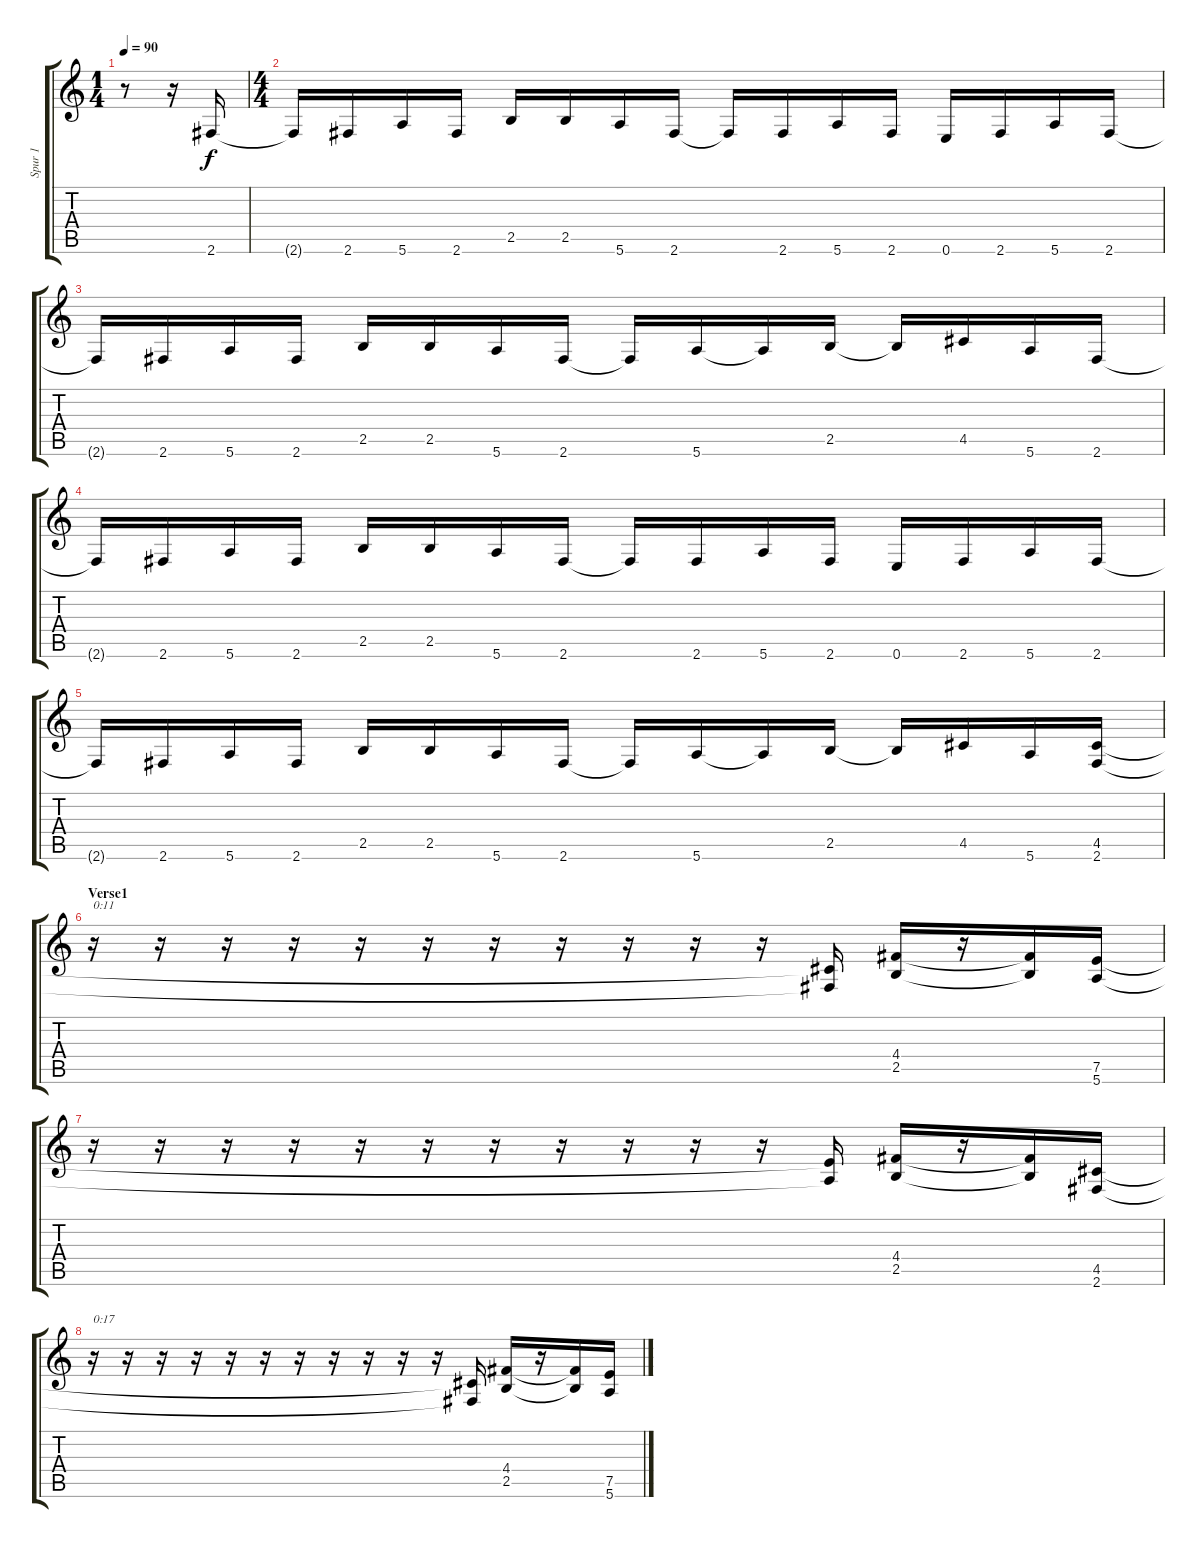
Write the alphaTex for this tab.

\track ("Spur 1" "Spur 1") {instrument distortionguitar}
\staff {score tabs}
\tuning (E4 B3 G3 D3 A2 E2) {hide}
\ts (1 4)
\tempo 90
\clef g2
\ks c
r.8{dy f instrument distortionguitar} r.16 2.6.16 |
\ts (4 4)
2.6{t}.16 2.6.16 5.6.16 2.6.16 2.5.16 2.5.16 5.6.16 2.6.16 2.6{t}.16 2.6.16 5.6.16 2.6.16 0.6.16 2.6.16 5.6.16 2.6.16 |
2.6{t}.16 2.6.16 5.6.16 2.6.16 2.5.16 2.5.16 5.6.16 2.6.16 2.6{t}.16 5.6.16 5.6{t}.16 2.5.16 2.5{t}.16 4.5.16 5.6.16 2.6.16 |
2.6{t}.16 2.6.16 5.6.16 2.6.16 2.5.16 2.5.16 5.6.16 2.6.16 2.6{t}.16 2.6.16 5.6.16 2.6.16 0.6.16 2.6.16 5.6.16 2.6.16 |
2.6{t}.16 2.6.16 5.6.16 2.6.16 2.5.16 2.5.16 5.6.16 2.6.16 2.6{t}.16 5.6.16 5.6{t}.16 2.5.16 2.5{t}.16 4.5.16 5.6.16 (4.5 2.6).16 |
\section ("" "Verse1")
r.16{txt "0:11"} r.16 r.16 r.16 r.16 r.16 r.16 r.16 r.16 r.16 r.16 (4.5{t} 2.6{t}).16 (4.4 2.5).16 r.16 (4.4{t} 2.5{t}).16 (7.5 5.6).16 |
r.16 r.16 r.16 r.16 r.16 r.16 r.16 r.16 r.16 r.16 r.16 (7.5{t} 5.6{t}).16 (4.4 2.5).16 r.16 (4.4{t} 2.5{t}).16 (4.5 2.6).16 |
r.16{txt "0:17"} r.16 r.16 r.16 r.16 r.16 r.16 r.16 r.16 r.16 r.16 (4.5{t} 2.6{t}).16 (4.4 2.5).16 r.16 (4.4{t} 2.5{t}).16 (7.5 5.6).16
